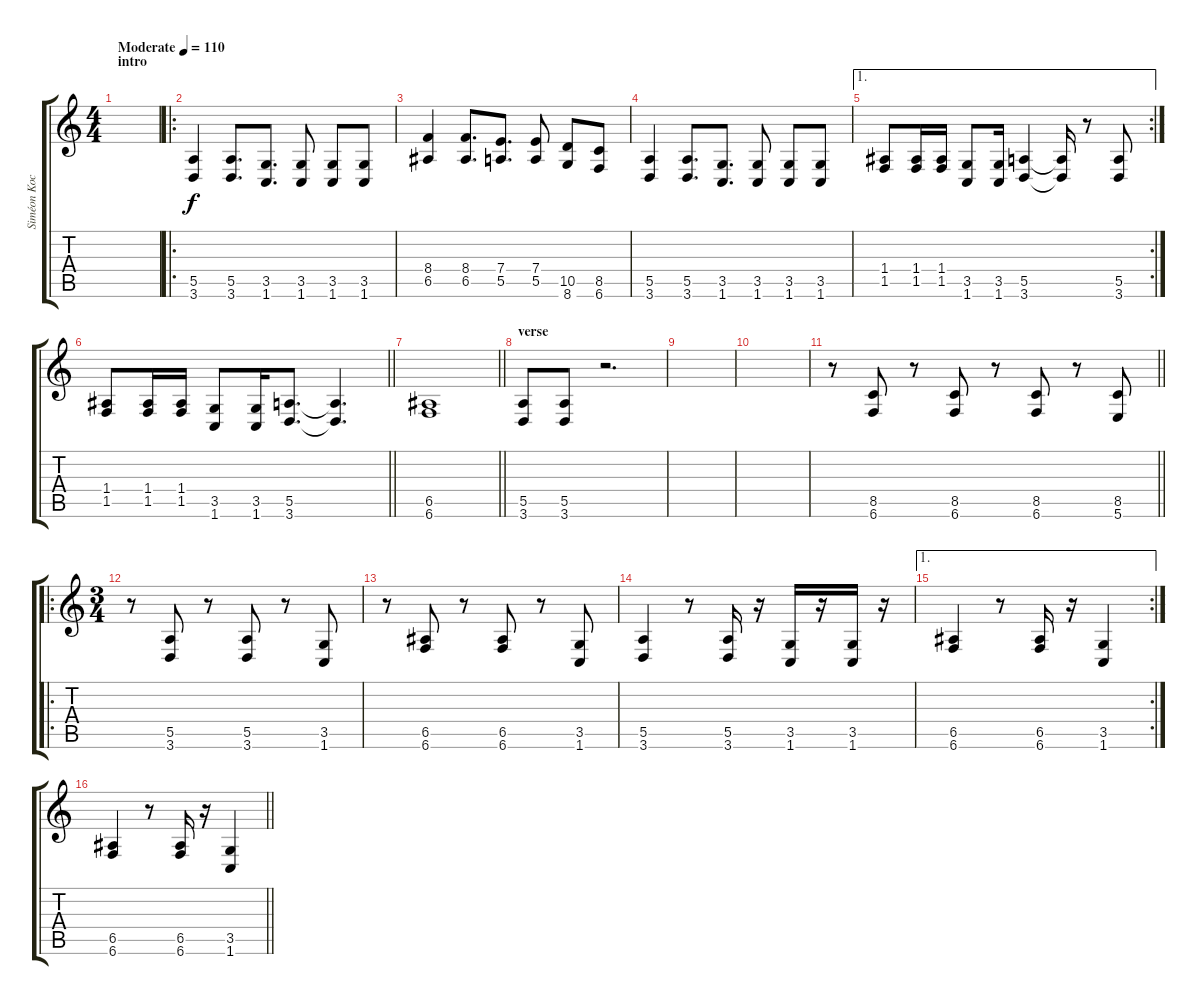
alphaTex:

\track ("Siméon Koch" "Siméon Koc") {instrument distortionguitar}
\staff {score tabs}
\tuning (B3 Gb3 D3 A2 E2 B1) {hide}
\ts (4 4)
\section ("" "intro")
\tempo (110 "Moderate")
\clef g2
\ks c
|
\ro
(5.5 3.6).4 (5.5 3.6).8{d} (3.5 1.6).8{d} (3.5 1.6).8 (3.5 1.6).8 (3.5 1.6).8 |
(8.4 6.5).4 (8.4 6.5).8{d} (7.4 5.5).8{d} (7.4 5.5).8 (10.5 8.6).8 (8.5 6.6).8 |
(5.5 3.6).4 (5.5 3.6).8{d} (3.5 1.6).8{d} (3.5 1.6).8 (3.5 1.6).8 (3.5 1.6).8 |
\ae 1
\rc 2
(1.4 1.5).8 (1.4 1.5).16 (1.4 1.5).16 (3.5 1.6).8 (3.5 1.6).16 (5.5 3.6).4 (5.5{t} 3.6{t}).16 r.8 (5.5 3.6).8 |
\barLineRight lightlight
(1.4 1.5).8 (1.4 1.5).16 (1.4 1.5).16 (3.5 1.6).8 (3.5 1.6).16 (5.5 3.6).8{d} (5.5{t} 3.6{t}).4{d} |
\section ("" "")
\barLineRight lightlight
(6.5 6.6).1 |
\section ("" "verse")
(5.5 3.6).8 (5.5 3.6).8 r.2{d} |
|
|
\barLineRight lightlight
r.8 (8.5 6.6).8 r.8 (8.5 6.6).8 r.8 (8.5 6.6).8 r.8 (8.5 5.6).8 |
\ro
\ts (3 4)
\section ("" "")
r.8 (5.5 3.6).8 r.8 (5.5 3.6).8 r.8 (3.5 1.6).8 |
r.8 (6.5 6.6).8 r.8 (6.5 6.6).8 r.8 (3.5 1.6).8 |
(5.5 3.6).4 r.8 (5.5 3.6).16 r.16 (3.5 1.6).16 r.16 (3.5 1.6).16 r.16 |
\ae 1
\rc 2
(6.5 6.6).4 r.8 (6.5 6.6).16 r.16 (3.5 1.6).4 |
\barLineRight lightlight
(6.5 6.6).4 r.8 (6.5 6.6).16 r.16 (3.5 1.6).4
